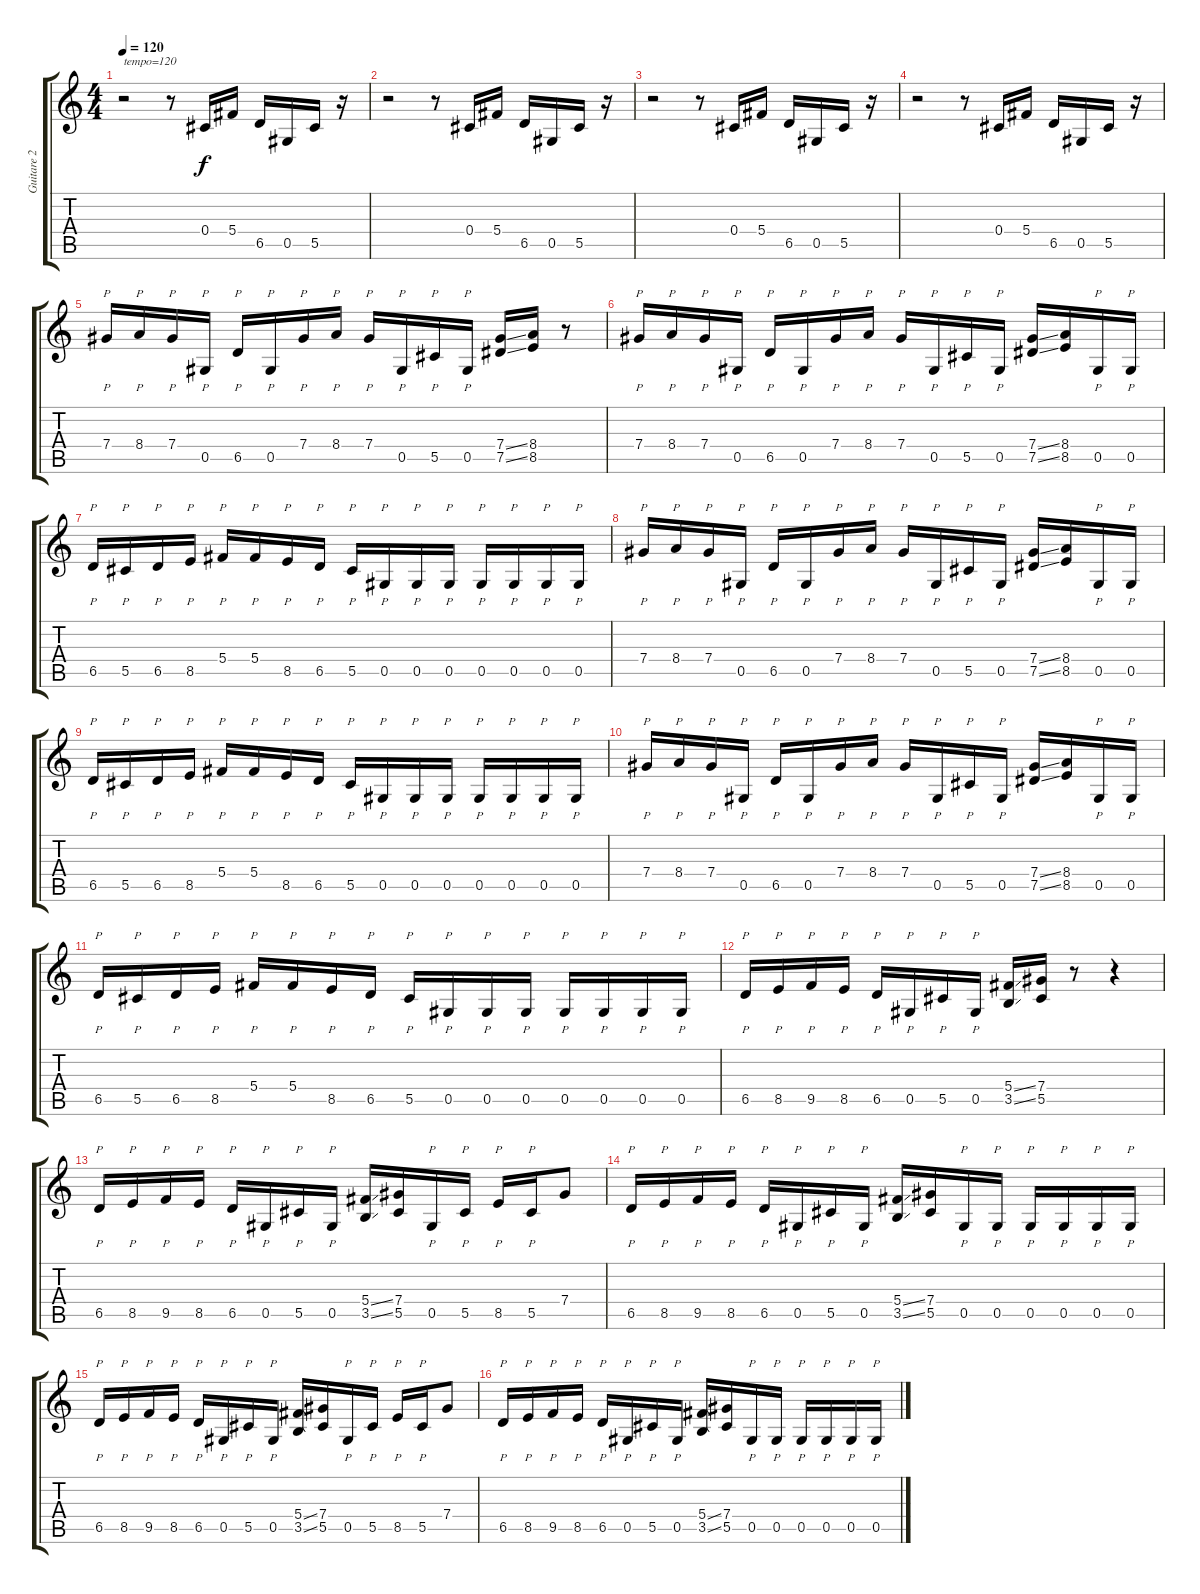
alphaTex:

\track ("Guitare 2" "Guitare 2") {instrument distortionguitar}
\staff {score tabs}
\tuning (Eb4 Bb3 Gb3 Db3 Ab2 Eb2) {hide}
\ts (4 4)
\tempo 120
\clef g2
\ks c
r.2{txt "tempo=120" dy f instrument distortionguitar} r.8 0.4.16 5.4.16 6.5.16 0.5.16 5.5.16 r.16 |
r.2 r.8 0.4.16 5.4.16 6.5.16 0.5.16 5.5.16 r.16 |
r.2 r.8 0.4.16 5.4.16 6.5.16 0.5.16 5.5.16 r.16 |
r.2 r.8 0.4.16 5.4.16 6.5.16 0.5.16 5.5.16 r.16 |
7.4.16{p} 8.4.16{p} 7.4.16{p} 0.5.16{p} 6.5.16{p} 0.5.16{p} 7.4.16{p} 8.4.16{p} 7.4.16{p} 0.5.16{p} 5.5.16{p} 0.5.16{p} (7.4{ss} 7.5{ss}).16 (8.4 8.5).16 r.8 |
7.4.16{p} 8.4.16{p} 7.4.16{p} 0.5.16{p} 6.5.16{p} 0.5.16{p} 7.4.16{p} 8.4.16{p} 7.4.16{p} 0.5.16{p} 5.5.16{p} 0.5.16{p} (7.4{ss} 7.5{ss}).16 (8.4 8.5).16 0.5.16{p} 0.5.16{p} |
6.5.16{p} 5.5.16{p} 6.5.16{p} 8.5.16{p} 5.4.16{p} 5.4.16{p} 8.5.16{p} 6.5.16{p} 5.5.16{p} 0.5.16{p} 0.5.16{p} 0.5.16{p} 0.5.16{p} 0.5.16{p} 0.5.16{p} 0.5.16{p} |
7.4.16{p} 8.4.16{p} 7.4.16{p} 0.5.16{p} 6.5.16{p} 0.5.16{p} 7.4.16{p} 8.4.16{p} 7.4.16{p} 0.5.16{p} 5.5.16{p} 0.5.16{p} (7.4{ss} 7.5{ss}).16 (8.4 8.5).16 0.5.16{p} 0.5.16{p} |
6.5.16{p} 5.5.16{p} 6.5.16{p} 8.5.16{p} 5.4.16{p} 5.4.16{p} 8.5.16{p} 6.5.16{p} 5.5.16{p} 0.5.16{p} 0.5.16{p} 0.5.16{p} 0.5.16{p} 0.5.16{p} 0.5.16{p} 0.5.16{p} |
7.4.16{p} 8.4.16{p} 7.4.16{p} 0.5.16{p} 6.5.16{p} 0.5.16{p} 7.4.16{p} 8.4.16{p} 7.4.16{p} 0.5.16{p} 5.5.16{p} 0.5.16{p} (7.4{ss} 7.5{ss}).16 (8.4 8.5).16 0.5.16{p} 0.5.16{p} |
6.5.16{p} 5.5.16{p} 6.5.16{p} 8.5.16{p} 5.4.16{p} 5.4.16{p} 8.5.16{p} 6.5.16{p} 5.5.16{p} 0.5.16{p} 0.5.16{p} 0.5.16{p} 0.5.16{p} 0.5.16{p} 0.5.16{p} 0.5.16{p} |
6.5.16{p} 8.5.16{p} 9.5.16{p} 8.5.16{p} 6.5.16{p} 0.5.16{p} 5.5.16{p} 0.5.16{p} (5.4{ss} 3.5{ss}).16 (7.4 5.5).16 r.8 r.4 |
6.5.16{p} 8.5.16{p} 9.5.16{p} 8.5.16{p} 6.5.16{p} 0.5.16{p} 5.5.16{p} 0.5.16{p} (5.4{ss} 3.5{ss}).16 (7.4 5.5).16 0.5.16{p} 5.5.16{p} 8.5.16{p} 5.5.16{p} 7.4.8 |
6.5.16{p} 8.5.16{p} 9.5.16{p} 8.5.16{p} 6.5.16{p} 0.5.16{p} 5.5.16{p} 0.5.16{p} (5.4{ss} 3.5{ss}).16 (7.4 5.5).16 0.5.16{p} 0.5.16{p} 0.5.16{p} 0.5.16{p} 0.5.16{p} 0.5.16{p} |
6.5.16{p} 8.5.16{p} 9.5.16{p} 8.5.16{p} 6.5.16{p} 0.5.16{p} 5.5.16{p} 0.5.16{p} (5.4{ss} 3.5{ss}).16 (7.4 5.5).16 0.5.16{p} 5.5.16{p} 8.5.16{p} 5.5.16{p} 7.4.8 |
6.5.16{p} 8.5.16{p} 9.5.16{p} 8.5.16{p} 6.5.16{p} 0.5.16{p} 5.5.16{p} 0.5.16{p} (5.4{ss} 3.5{ss}).16 (7.4 5.5).16 0.5.16{p} 0.5.16{p} 0.5.16{p} 0.5.16{p} 0.5.16{p} 0.5.16{p}
